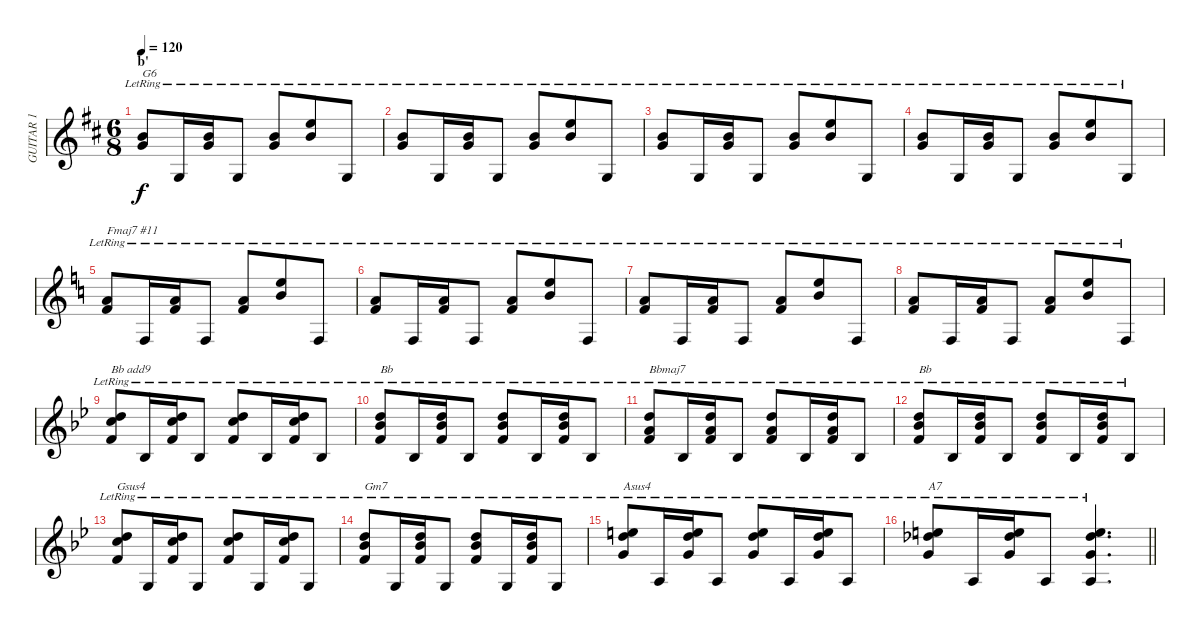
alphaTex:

\track ("GUITAR 1" "GUITAR 1") {instrument acousticguitarnylon}
\staff {score}
\tuning (E4 B3 G3 D3 A2 E2) {hide}
\ts (6 8)
\section ("" "b'")
\tempo 120
\clef g2
\ks d
(4.3{lr} 5.4{lr}).8{txt "G6" dy f} 3.6{lr}.16 (4.3{lr} 5.4{lr}).16 3.6{lr}.8 (4.3{lr} 5.4{lr}).8 (0.1{lr} 0.2{lr}).8 3.6{lr}.8 |
(4.3{lr} 5.4{lr}).8 3.6{lr}.16 (4.3{lr} 5.4{lr}).16 3.6{lr}.8 (4.3{lr} 5.4{lr}).8 (0.1{lr} 0.2{lr}).8 3.6{lr}.8 |
(4.3{lr} 5.4{lr}).8 3.6{lr}.16 (4.3{lr} 5.4{lr}).16 3.6{lr}.8 (4.3{lr} 5.4{lr}).8 (0.1{lr} 0.2{lr}).8 3.6{lr}.8 |
(4.3{lr} 5.4{lr}).8 3.6{lr}.16 (4.3{lr} 5.4{lr}).16 3.6{lr}.8 (4.3{lr} 5.4{lr}).8 (0.1{lr} 0.2{lr}).8 3.6{lr}.8 |
\ks c
(2.3{lr} 3.4{lr}).8{txt "Fmaj7 #11"} 1.6{lr}.16 (2.3{lr} 3.4{lr}).16 1.6{lr}.8 (2.3{lr} 3.4{lr}).8 (0.1{lr} 0.2{lr}).8 1.6{lr}.8 |
(2.3{lr} 3.4{lr}).8 1.6{lr}.16 (2.3{lr} 3.4{lr}).16 1.6{lr}.8 (2.3{lr} 3.4{lr}).8 (0.1{lr} 0.2{lr}).8 1.6{lr}.8 |
(2.3{lr} 3.4{lr}).8 1.6{lr}.16 (2.3{lr} 3.4{lr}).16 1.6{lr}.8 (2.3{lr} 3.4{lr}).8 (0.1{lr} 0.2{lr}).8 1.6{lr}.8 |
(2.3{lr} 3.4{lr}).8 1.6{lr}.16 (2.3{lr} 3.4{lr}).16 1.6{lr}.8 (2.3{lr} 3.4{lr}).8 (0.1{lr} 0.2{lr}).8 1.6{lr}.8 |
\ks bb
(3.2{lr} 5.3{lr} 3.4{lr}).8{txt "Bb add9"} 1.5{lr}.16 (3.2{lr} 5.3{lr} 3.4{lr}).16 1.5{lr}.8 (3.2{lr} 5.3{lr} 3.4{lr}).8 1.5{lr}.16 (3.2{lr} 5.3{lr} 3.4{lr}).16 1.5{lr}.8 |
(3.2{lr} 3.3{lr} 3.4{lr}).8{txt "Bb"} 1.5{lr}.16 (3.2{lr} 3.3{lr} 3.4{lr}).16 1.5{lr}.8 (3.2{lr} 3.3{lr} 3.4{lr}).8 1.5{lr}.16 (3.2{lr} 3.3{lr} 3.4{lr}).16 1.5{lr}.8 |
(3.2{lr} 2.3{lr} 3.4{lr}).8{txt "Bbmaj7"} 1.5{lr}.16 (3.2{lr} 2.3{lr} 3.4{lr}).16 1.5{lr}.8 (3.2{lr} 2.3{lr} 3.4{lr}).8 1.5{lr}.16 (3.2{lr} 2.3{lr} 3.4{lr}).16 1.5{lr}.8 |
(3.2{lr} 3.3{lr} 3.4{lr}).8{txt "Bb"} 1.5{lr}.16 (3.2{lr} 3.3{lr} 3.4{lr}).16 1.5{lr}.8 (3.2{lr} 3.3{lr} 3.4{lr}).8 1.5{lr}.16 (3.2{lr} 3.3{lr} 3.4{lr}).16 1.5{lr}.8 |
(3.2{lr} 5.3{lr} 3.4{lr}).8{txt "Gsus4"} 3.6{lr}.16 (3.2{lr} 5.3{lr} 3.4{lr}).16 3.6{lr}.8 (3.2{lr} 5.3{lr} 3.4{lr}).8 3.6{lr}.16 (3.2{lr} 5.3{lr} 3.4{lr}).16 3.6{lr}.8 |
(3.2{lr} 3.3{lr} 3.4{lr}).8{txt "Gm7"} 3.6{lr}.16 (3.2{lr} 3.3{lr} 3.4{lr}).16 3.6{lr}.8 (3.2{lr} 3.3{lr} 3.4{lr}).8 3.6{lr}.16 (3.2{lr} 3.3{lr} 3.4{lr}).16 3.6{lr}.8 |
(5.2{lr} 7.3{lr} 5.4{lr}).8{txt "Asus4"} 5.6{lr}.16 (5.2{lr} 7.3{lr} 5.4{lr}).16 5.6{lr}.8 (5.2{lr} 7.3{lr} 5.4{lr}).8 5.6{lr}.16 (5.2{lr} 7.3{lr} 5.4{lr}).16 5.6{lr}.8 |
\barLineRight lightlight
(5.2{lr} 6.3{lr} 5.4{lr}).8{txt "A7"} 5.6{lr}.16 (5.2{lr} 6.3{lr} 5.4{lr}).16 5.6{lr}.8 (5.2{lr} 6.3{lr} 5.4{lr} 0.5{lr}).4{d bd 120}
